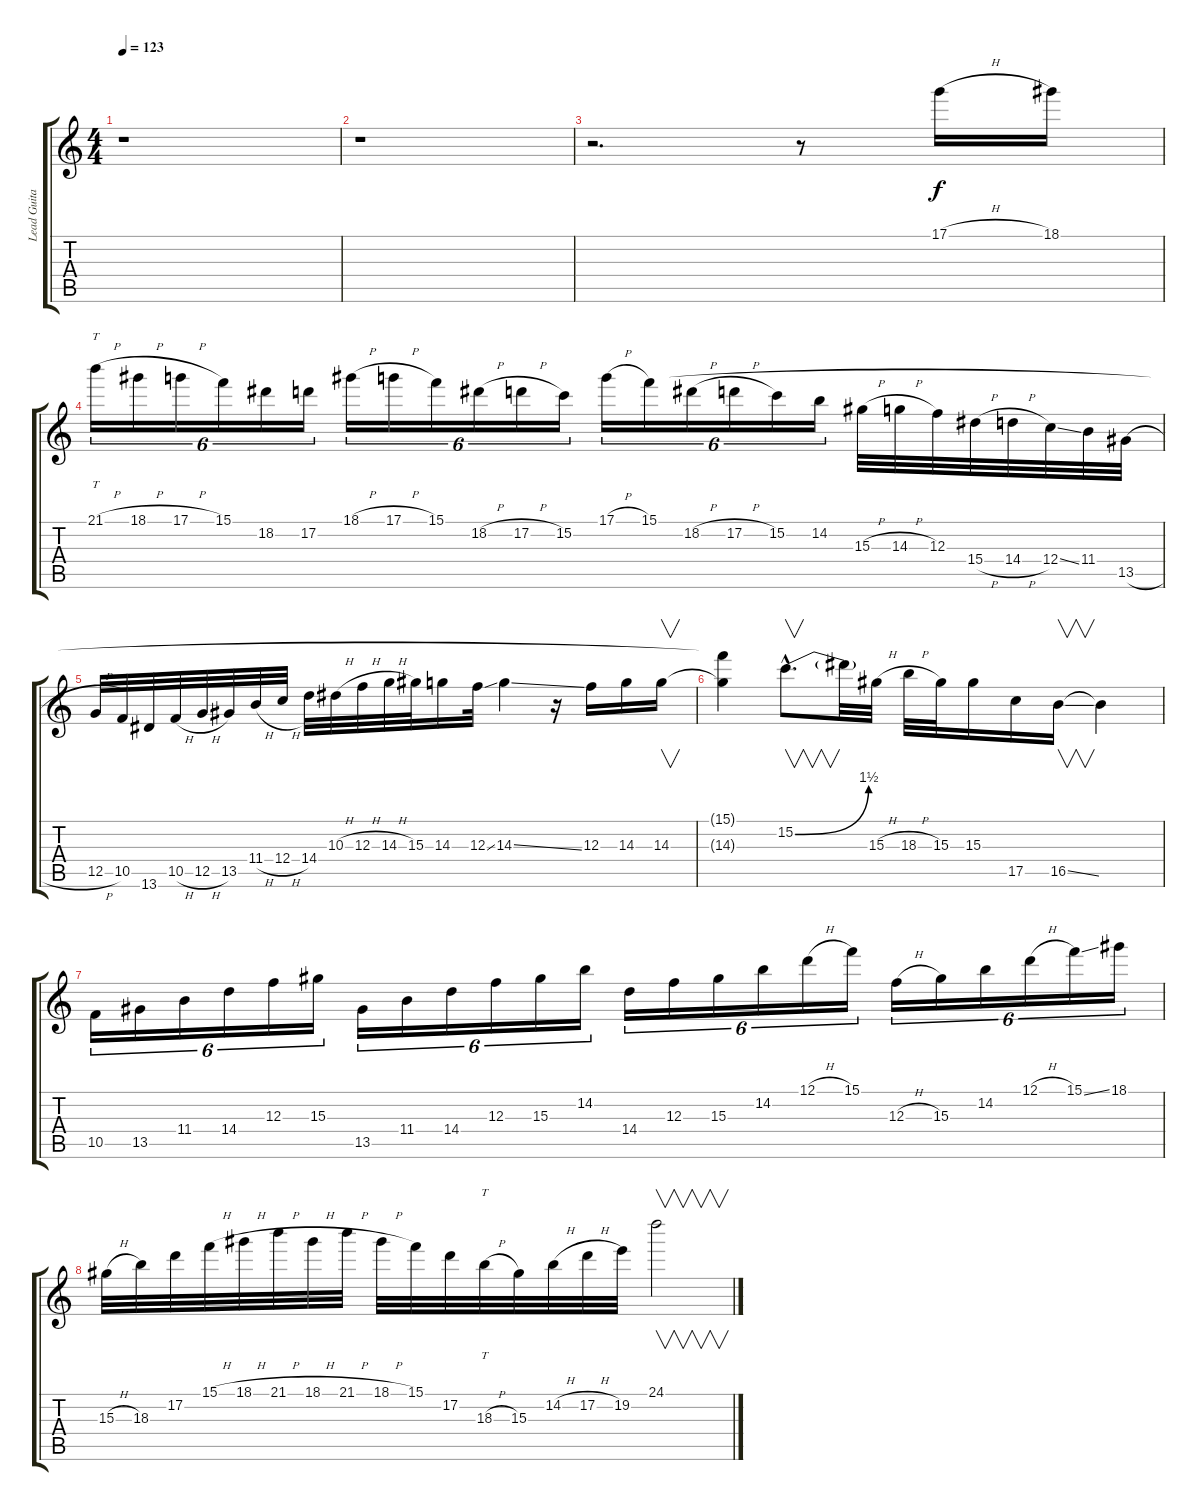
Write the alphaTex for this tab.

\track ("Lead Guitar" "Lead Guita") {instrument distortionguitar}
\staff {score tabs}
\tuning (D4 A3 F3 C3 G2 D2) {hide}
\ts (4 4)
\tempo 123
\clef g2
\ks c
r.1{dy f} |
r.1 |
r.2{d} r.8 17.1{h}.16 18.1.16 |
21.1{h}.16{tt tu (6 4)} 18.1{h}.16{tu (6 4)} 17.1{h}.16{tu (6 4)} 15.1.16{tu (6 4)} 18.2.16{tu (6 4)} 17.2.16{tu (6 4)} 18.1{h}.16{tu (6 4)} 17.1{h}.16{tu (6 4)} 15.1.16{tu (6 4)} 18.2{h}.16{tu (6 4)} 17.2{h}.16{tu (6 4)} 15.2.16{tu (6 4)} 17.1{h}.16{tu (6 4)} 15.1.16{tu (6 4)} 18.2{h}.16{tu (6 4)} 17.2{h}.16{tu (6 4)} 15.2.16{tu (6 4)} 14.2.16{tu (6 4)} 15.3{h}.32 14.3{h}.32 12.3.32 15.4{h}.32 14.4{h}.32 12.4{ss}.32 11.4.32 13.5{h}.32 |
12.5{h}.32 10.5.32 13.6.32 10.5{h}.32 12.5{h}.32 13.5.32 11.4{h}.32 12.4{h}.32 14.4.32 10.3{h}.32 12.3{h}.32 14.3{h}.32 15.3.32 14.3.16 12.3{ss}.32 14.3{ss}.4 r.16 12.3.16 14.3.16 14.3.16{v} |
(15.1{t} 14.3{t}).4 15.2{be (bend 0 0 60 6) hac}.8{v d} 15.2{t}.32 15.3{h}.32 18.3{h}.32 15.3.32 15.3.16 17.5.16 16.5{ss}.16{v} 16.5{t}.4 |
10.5.16{tu (6 4)} 13.5.16{tu (6 4)} 11.4.16{tu (6 4)} 14.4.16{tu (6 4)} 12.3.16{tu (6 4)} 15.3.16{tu (6 4)} 13.5.16{tu (6 4)} 11.4.16{tu (6 4)} 14.4.16{tu (6 4)} 12.3.16{tu (6 4)} 15.3.16{tu (6 4)} 14.2.16{tu (6 4)} 14.4.16{tu (6 4)} 12.3.16{tu (6 4)} 15.3.16{tu (6 4)} 14.2.16{tu (6 4)} 12.1{h}.16{tu (6 4)} 15.1.16{tu (6 4)} 12.3{h}.16{tu (6 4)} 15.3.16{tu (6 4)} 14.2.16{tu (6 4)} 12.1{h}.16{tu (6 4)} 15.1{ss}.16{tu (6 4)} 18.1.16{tu (6 4)} |
15.3{h}.32 18.3.32 17.2.32 15.1{h}.32 18.1{h}.32 21.1{h}.32 18.1{h}.32 21.1{h}.32 18.1{h}.32 15.1.32 17.2.32 18.3{h}.32{tt} 15.3.32 14.2{h}.32 17.2{h}.32 19.2.32 24.1.2{v}
